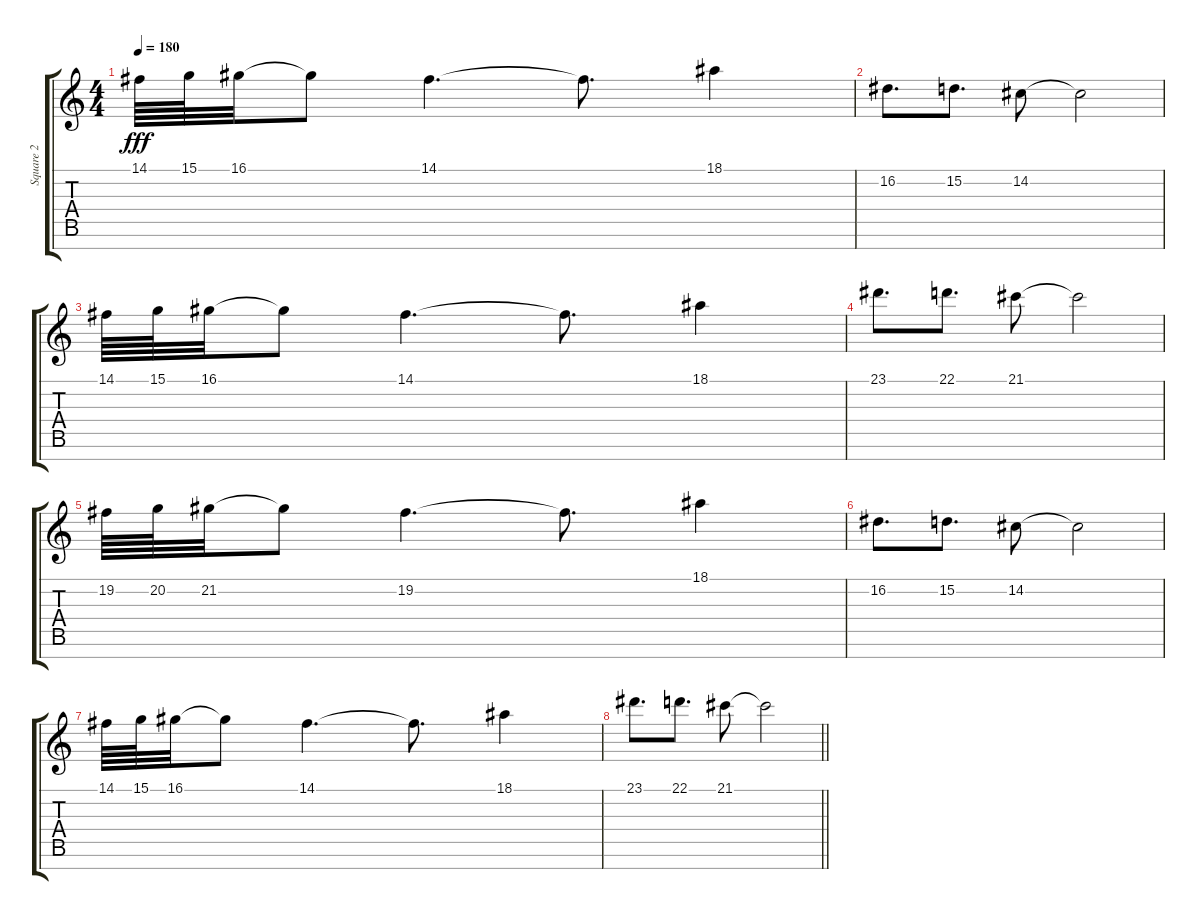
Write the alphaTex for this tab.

\track ("Square 2" "Square 2") {instrument lead1square}
\staff {score tabs}
\tuning (E4 B3 G3 D3 A2 E2 B1) {hide}
\ts (4 4)
\tempo 180
\clef g2
\ks c
14.1.64{dy fff} 15.1.64 16.1.32 16.1{t}.8 14.1.4{d} 14.1{t}.8{d} 18.1.4 |
16.2.8{d} 15.2.8{d} 14.2.8 14.2{t}.2 |
14.1.64 15.1.64 16.1.32 16.1{t}.8 14.1.4{d} 14.1{t}.8{d} 18.1.4 |
23.1.8{d} 22.1.8{d} 21.1.8 21.1{t}.2 |
19.2.64 20.2.64 21.2.32 21.2{t}.8 19.2.4{d} 19.2{t}.8{d} 18.1.4 |
16.2.8{d} 15.2.8{d} 14.2.8 14.2{t}.2 |
14.1.64 15.1.64 16.1.32 16.1{t}.8 14.1.4{d} 14.1{t}.8{d} 18.1.4 |
\barLineRight lightlight
23.1.8{d} 22.1.8{d} 21.1.8 21.1{t}.2
